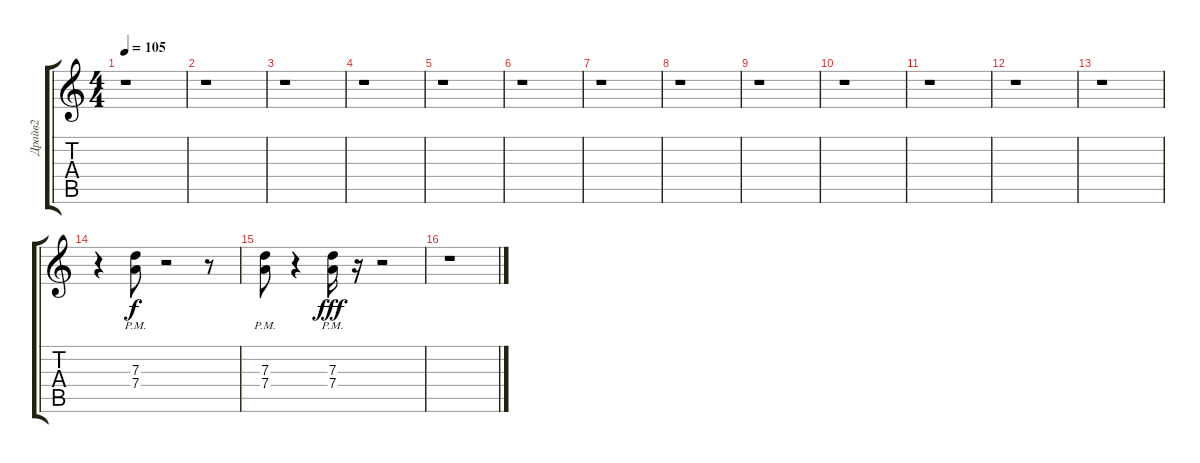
\track ("Драйв2" "Драйв2") {instrument overdrivenguitar}
\staff {score tabs}
\tuning (E4 B3 G3 D3 A2 E2) {hide}
\ts (4 4)
\tempo 105
\clef g2
\ks c
r.1{dy f} |
r.1 |
r.1 |
r.1 |
r.1 |
r.1 |
r.1 |
r.1 |
r.1 |
r.1 |
r.1 |
r.1 |
r.1 |
r.4 (7.3{pm} 7.4{pm}).8{balance 3} r.2 r.8 |
(7.3{pm} 7.4{pm}).8 r.4 (7.3{pm} 7.4{pm}).16{dy fff} r.16{balance 8} r.2 |
r.1
